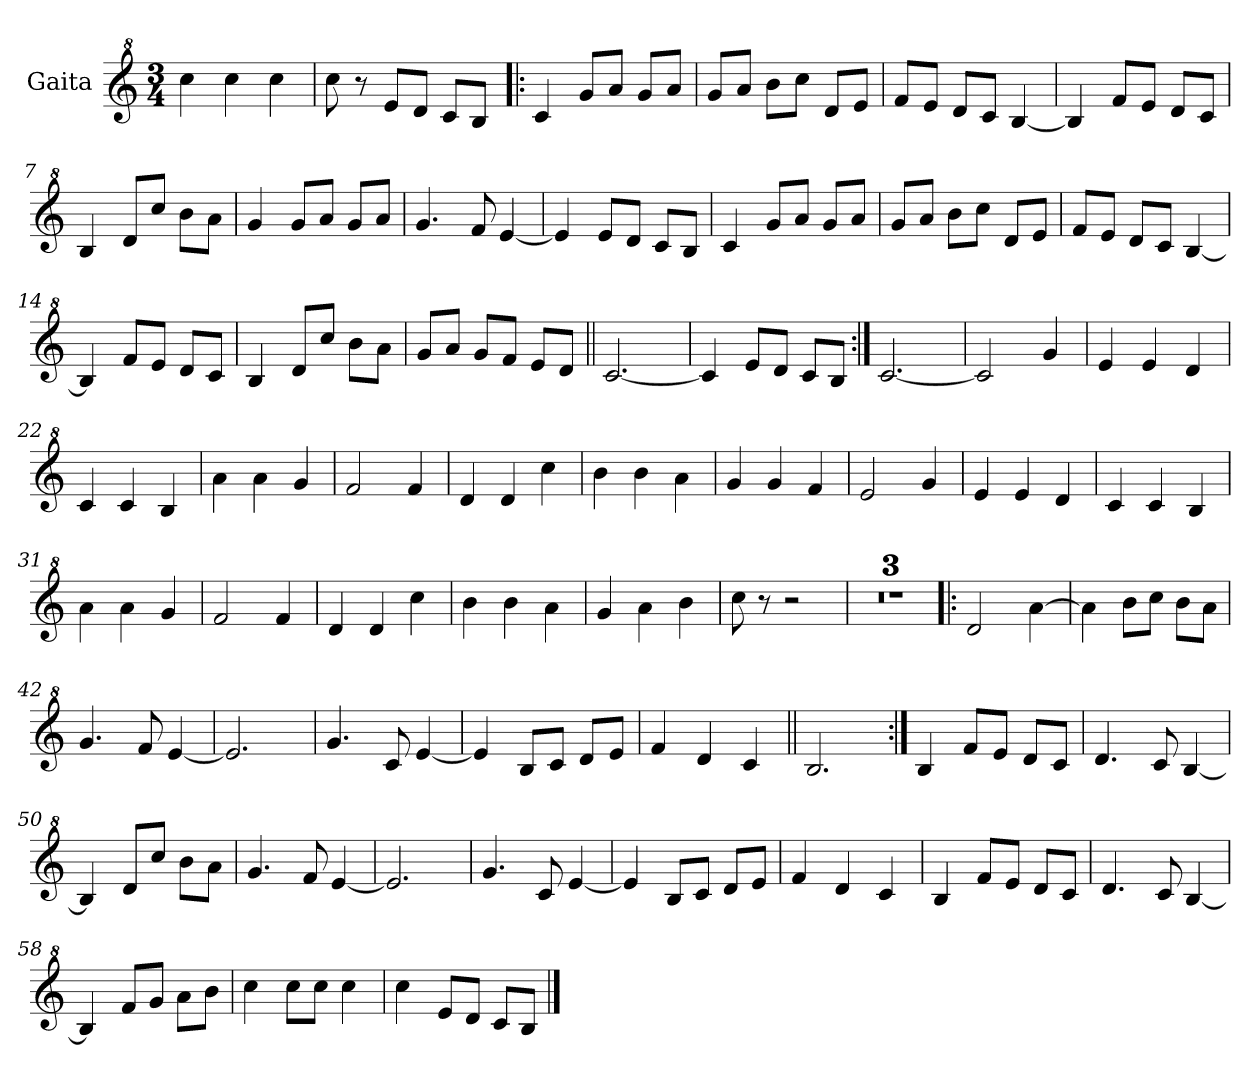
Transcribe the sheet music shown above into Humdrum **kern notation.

**kern
*part1
*staff1
*I"Gaita
*clefG^2
*k[]
*M3/4
*MM226
=1
4ccc\
4ccc\
4ccc\
=2
8ccc\
8r
8ee/L
8dd/J
8cc/L
8b/J
=3!|:
4cc/
8gg/L
8aa/J
8gg/L
8aa/J
=4
8gg/L
8aa/J
8bb\L
8ccc\J
8dd/L
8ee/J
=5
8ff/L
8ee/J
8dd/L
8cc/J
[4b/
=6
4b/]
8ff/L
8ee/J
8dd/L
8cc/J
=7
4b/
8dd/L
8ccc/J
8bb\L
8aa\J
=8
4gg/
8gg/L
8aa/J
8gg/L
8aa/J
!!LO:LB:g=z
=9
4.gg/
8ff/
[4ee/
=10
4ee/]
8ee/L
8dd/J
8cc/L
8b/J
=11
4cc/
8gg/L
8aa/J
8gg/L
8aa/J
=12
8gg/L
8aa/J
8bb\L
8ccc\J
8dd/L
8ee/J
=13
8ff/L
8ee/J
8dd/L
8cc/J
[4b/
=14
4b/]
8ff/L
8ee/J
8dd/L
8cc/J
=15
4b/
8dd/L
8ccc/J
8bb\L
8aa\J
=16
8gg/L
8aa/J
8gg/L
8ff/J
8ee/L
8dd/J
=17||
[2.cc/
!!LO:LB:g=z
=18
4cc/]
8ee/L
8dd/J
8cc/L
8b/J
=19:|!
[2.cc/
=20
2cc/]
4gg/
=21
4ee/
4ee/
4dd/
=22
4cc/
4cc/
4b/
=23
4aa\
4aa\
4gg/
=24
2ff/
4ff/
=25
4dd/
4dd/
4ccc\
=26
4bb\
4bb\
4aa\
=27
4gg/
4gg/
4ff/
=28
2ee/
4gg/
=29
4ee/
4ee/
4dd/
!!LO:LB:g=z
=30
4cc/
4cc/
4b/
=31
4aa\
4aa\
4gg/
=32
2ff/
4ff/
=33
4dd/
4dd/
4ccc\
=34
4bb\
4bb\
4aa\
=35
4gg/
4aa\
4bb\
=36
8ccc\
8r
2r
=37
2.r
=38
2.r
=39
2.r
=40!|:
2dd/
[4aa\
=41
4aa\]
8bb\L
8ccc\J
8bb\L
8aa\J
!!LO:LB:g=z
=42
4.gg/
8ff/
[4ee/
=43
2.ee/]
=44
4.gg/
8cc/
[4ee/
=45
4ee/]
8b/L
8cc/J
8dd/L
8ee/J
=46
4ff/
4dd/
4cc/
=47||
2.b/
=48:|!
4b/
8ff/L
8ee/J
8dd/L
8cc/J
=49
4.dd/
8cc/
[4b/
=50
4b/]
8dd/L
8ccc/J
8bb\L
8aa\J
=51
4.gg/
8ff/
[4ee/
!!LO:LB:g=z
=52
2.ee/]
=53
4.gg/
8cc/
[4ee/
=54
4ee/]
8b/L
8cc/J
8dd/L
8ee/J
=55
4ff/
4dd/
4cc/
=56
4b/
8ff/L
8ee/J
8dd/L
8cc/J
=57
4.dd/
8cc/
[4b/
=58
4b/]
8ff/L
8gg/J
8aa\L
8bb\J
=59
4ccc\
8ccc\L
8ccc\J
4ccc\
=60
4ccc\
8ee/L
8dd/J
8cc/L
8b/J
==
*-
